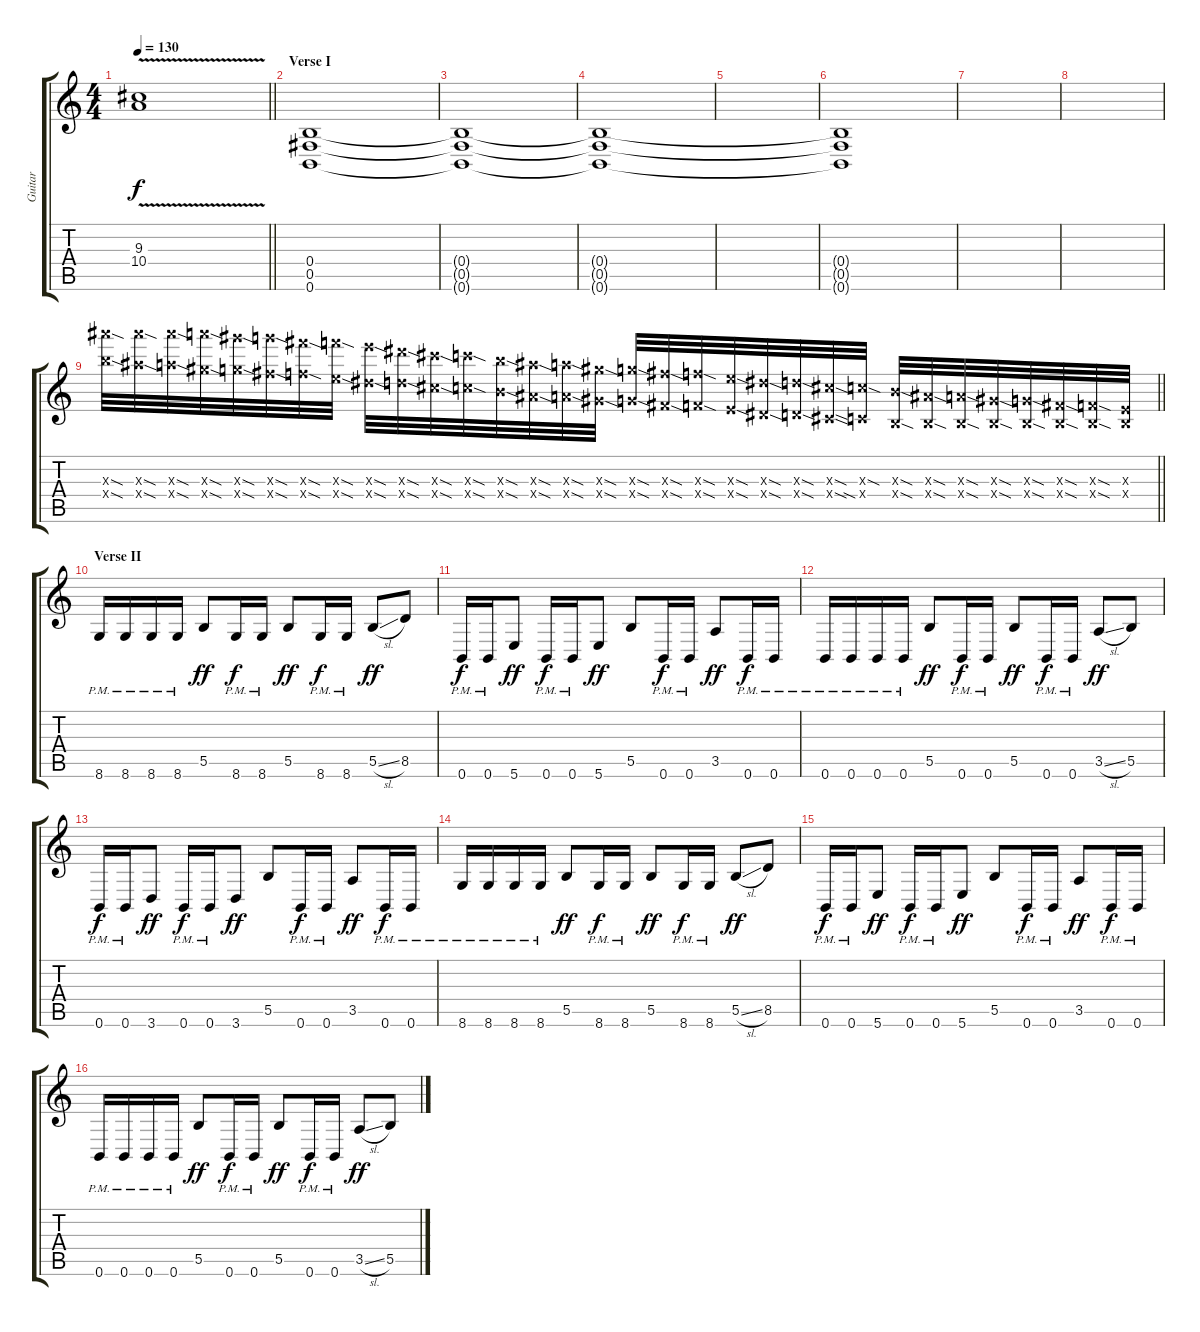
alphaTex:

\track ("Guitar" "Guitar") {instrument distortionguitar}
\staff {score tabs}
\tuning (Db4 Ab3 E3 B2 Gb2 B1) {hide}
\ts (4 4)
\tempo 130
\clef g2
\barLineRight lightlight
\ks c
(9.3{v} 10.4{v}).1{dy f} |
\section ("" "Verse I")
(0.4 0.5 0.6).1{volume 0} |
(0.4{t} 0.5{t} 0.6{t}).1 |
(0.4{t} 0.5{t} 0.6{t}).1 |
|
(0.4{t} 0.5{t} 0.6{t}).1 |
|
|
\barLineRight lightlight
(30.3{sod x} 24.4{sod x}).32{volume 11 instrument guitarfretnoise} (30.3{sod x} 23.4{sod x}).32 (30.3{sod x} 22.4{sod x}).32 (29.3{sod x} 21.4{sod x}).32 (28.3{sod x} 20.4{sod x}).32 (27.3{sod x} 19.4{sod x}).32 (26.3{sod x} 18.4{sod x}).32 (25.3{sod x} 17.4{sod x}).32 (24.3{sod x} 16.4{sod x}).32 (23.3{sod x} 15.4{sod x}).32 (21.3{sod x} 14.4{sod x}).32 (20.3{sod x} 13.4{sod x}).32 (19.3{sod x} 12.4{sod x}).32 (18.3{sod x} 11.4{sod x}).32 (17.3{sod x} 10.4{sod x}).32 (16.3{sod x} 9.4{sod x}).32 (15.3{sod x} 8.4{sod x}).32 (14.3{sod x} 7.4{sod x}).32 (13.3{sod x} 6.4{sod x}).32 (12.3{sod x} 5.4{sod x}).32 (11.3{sod x} 4.4{sod x}).32 (10.3{sod x} 3.4{sod x}).32 (9.3{sod x} 2.4{sod x}).32 (8.3{sod x} 1.4{sia x}).32 (7.3{sod x} 0.4{sod x}).32 (6.3{sod x} 0.4{sod x}).32 (5.3{sod x} 0.4{sod x}).32 (4.3{sod x} 0.4{sod x}).32 (3.3{sod x} 0.4{sod x}).32 (2.3{sod x} 0.4{sod x}).32 (1.3{sod x} 0.4{sod x}).32 (0.3{x} 0.4{x}).32 |
\section ("" "Verse II")
8.6{pm}.16{instrument distortionguitar} 8.6{pm}.16 8.6{pm}.16 8.6{pm}.16 5.5.8{dy ff} 8.6{pm}.16{dy f} 8.6{pm}.16 5.5.8{dy ff} 8.6{pm}.16{dy f} 8.6{pm}.16 5.5{sl}.8{dy ff} 8.5.8 |
0.6{pm}.16{dy f} 0.6{pm}.16 5.6.8{dy ff} 0.6{pm}.16{dy f} 0.6{pm}.16 5.6.8{dy ff} 5.5.8 0.6{pm}.16{dy f} 0.6{pm}.16 3.5.8{dy ff} 0.6{pm}.16{dy f} 0.6{pm}.16 |
0.6{pm}.16 0.6{pm}.16 0.6{pm}.16 0.6{pm}.16 5.5.8{dy ff} 0.6{pm}.16{dy f} 0.6{pm}.16 5.5.8{dy ff} 0.6{pm}.16{dy f} 0.6{pm}.16 3.5{sl}.8{dy ff} 5.5.8 |
0.6{pm}.16{dy f} 0.6{pm}.16 3.6.8{dy ff} 0.6{pm}.16{dy f} 0.6{pm}.16 3.6.8{dy ff} 5.5.8 0.6{pm}.16{dy f} 0.6{pm}.16 3.5.8{dy ff} 0.6{pm}.16{dy f} 0.6{pm}.16 |
8.6{pm}.16 8.6{pm}.16 8.6{pm}.16 8.6{pm}.16 5.5.8{dy ff} 8.6{pm}.16{dy f} 8.6{pm}.16 5.5.8{dy ff} 8.6{pm}.16{dy f} 8.6{pm}.16 5.5{sl}.8{dy ff} 8.5.8 |
0.6{pm}.16{dy f} 0.6{pm}.16 5.6.8{dy ff} 0.6{pm}.16{dy f} 0.6{pm}.16 5.6.8{dy ff} 5.5.8 0.6{pm}.16{dy f} 0.6{pm}.16 3.5.8{dy ff} 0.6{pm}.16{dy f} 0.6{pm}.16 |
0.6{pm}.16 0.6{pm}.16 0.6{pm}.16 0.6{pm}.16 5.5.8{dy ff} 0.6{pm}.16{dy f} 0.6{pm}.16 5.5.8{dy ff} 0.6{pm}.16{dy f} 0.6{pm}.16 3.5{sl}.8{dy ff} 5.5.8
